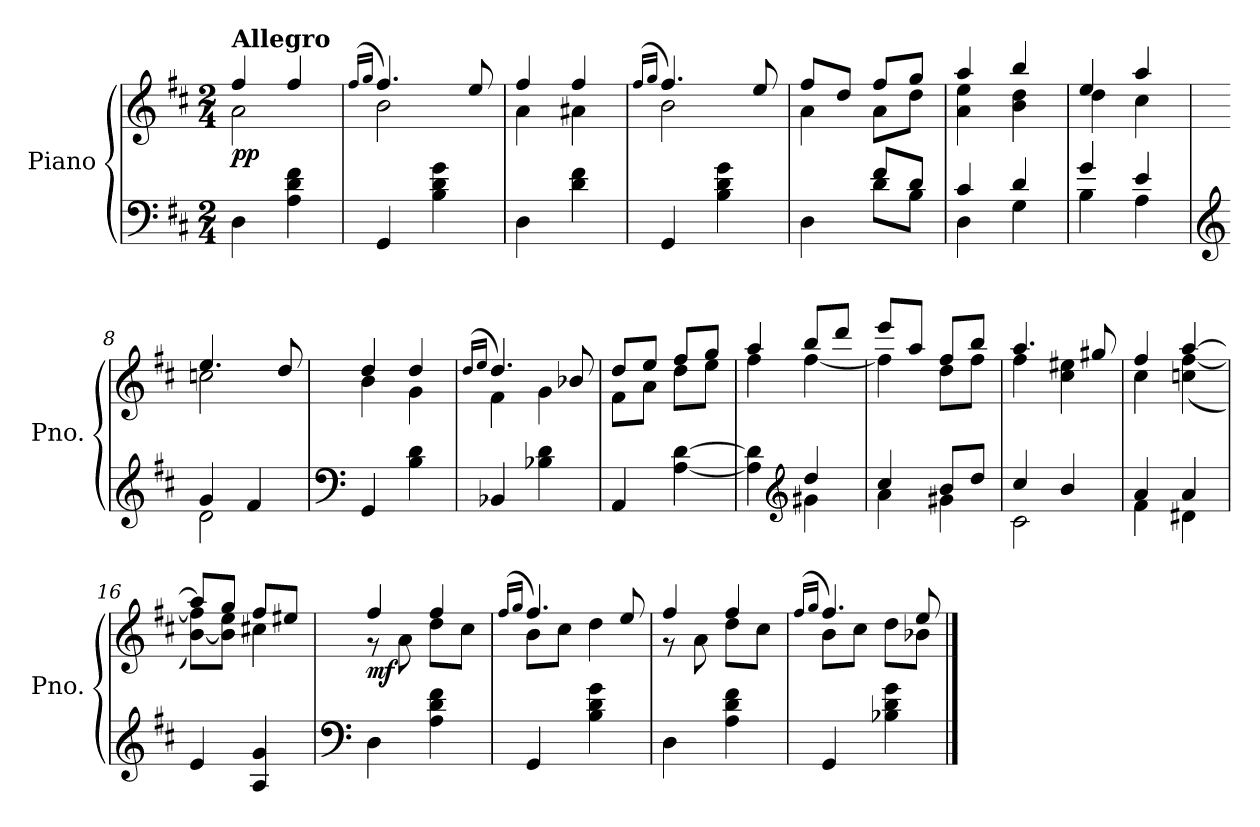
**kern	**kern	**dynam
*part1	*part1	*part1
*staff2	*staff1	*staff1/2
*I"Piano	*	*
*I'Pno.	*	*
*clefF4	*clefG2	*
*k[f#c#]	*k[f#c#]	*
*M2/4	*M2/4	*
=1	=1	=1
*	*^	*
!	!LO:TX:a:B:t=Allegro	!	!
!	!	!	!LO:DY:b
4D\	4ff#/	2a\	pp
4A\ 4d\ 4f#\	4ff#/	.	.
=2	=2	=2	=2
.	(<16qff#/LL	.	.
.	16qgg/JJ	.	.
4GG/	4.ff#/)	2b\	.
4B\ 4d\ 4g\	.	.	.
.	8ee/	.	.
=3	=3	=3	=3
4D\	4ff#/	4a\	.
4d\ 4f#\	4ff#/	4a#X\	.
=4	=4	=4	=4
.	(<16qff#/LL	.	.
.	16qgg/JJ	.	.
4GG/	4.ff#/)	2b\	.
4B\ 4d\ 4g\	.	.	.
.	8ee/	.	.
=5	=5	=5	=5
*^	*	*	*
4D\	4ryy	8ff#/L	4a\	.
.	.	8dd/J	.	.
8f#/L	8d\L	8ff#/L	8a\L	.
8d/J	8B\J	8gg/J	8dd\J	.
!!LO:LB:g=z	!!
=6	=6	=6	=6	=6
4c#/	4D\	4aa/	4a\ 4ee\	.
4d/	4G\	4bb/	4b\ 4dd\	.
=7	=7	=7	=7	=7
4g/	4B\	4ee/	4dd\	.
4e/	4A\	4aa/	4cc#\	.
=8	=8	=8	=8	=8
*clefG2	*	*	*	*
4g/	2d\	4.ee/	2ccn\	.
4f#/	.	.	.	.
.	.	8dd/	.	.
*v	*v	*	*	*
=9	=9	=9	=9
*clefF4	*	*	*
4GG/	4dd/	4b\	.
4B\ 4d\	4dd/	4g\	.
=10	=10	=10	=10
.	(<16qdd/LL	.	.
.	16qee/JJ	.	.
4BB-X/	4.dd/)	4f#\	.
4B-X\ 4d\	.	4g\	.
.	8b-X/	.	.
!!LO:LB:g=z	!!
=11	=11	=11	=11
4AA/	8dd/L	8f#\L	.
.	8ee/J	8a\J	.
[4A\ [4d\	8ff#/L	8dd\L	.
.	8gg/J	8ee\J	.
=12	=12	=12	=12
*^	*	*	*
4A\] 4d\]	4ryy	4aa/	4ff#\	.
*clefG2	*	*	*	*
4dd/	4g#X\	8bb/L	[4ff#\	.
.	.	8ddd/J	.	.
=13	=13	=13	=13	=13
4cc#/	4a\	8eee/L	4ff#\]	.
.	.	8aa/J	.	.
8b/L	4g#X\	8ff#/L	8dd\L	.
8dd/J	.	8bb/J	8ff#\J	.
=14	=14	=14	=14	=14
4cc#/	2c#\	4.aa/	4ff#\	.
4b/	.	.	4cc#\ 4ee#X\	.
.	.	8gg#X/	.	.
=15	=15	=15	=15	=15
4a/	4f#\	4ff#/	4cc#\	.
4a/	4d#X\	[4aa/	(<4ccn\ [4ff#\	.
*v	*v	*	*	*
!!LO:LB:g=z	!!
=16	=16	=16	=16
4e/	8aa/L]	[8b\ 8ff#\]L)	.
.	8gg/J	8b\] 8ee\J	.
4A/ 4g/	8ff#/L	4cc#X\	.
.	8ee#X/J	.	.
=17	=17	=17	=17
*clefF4	*	*	*
!	!	!	!LO:DY:b
4D\	4ff#/	8r	mf
.	.	8a\	.
4A\ 4d\ 4f#\	4ff#/	8dd\L	.
.	.	8cc#\J	.
=18	=18	=18	=18
.	(<16qff#/LL	.	.
.	16qgg/JJ	.	.
4GG/	4.ff#/)	8b\L	.
.	.	8cc#\J	.
4B\ 4d\ 4g\	.	4dd\	.
.	8ee/	.	.
=19	=19	=19	=19
4D\	4ff#/	8r	.
.	.	8a\	.
4A\ 4d\ 4f#\	4ff#/	8dd\L	.
.	.	8cc#\J	.
=20	=20	=20	=20
.	(<16qff#/LL	.	.
.	16qgg/JJ	.	.
4GG/	4.ff#/)	8b\L	.
.	.	8cc#\J	.
4B-X\ 4d\ 4g\	.	8dd\L	.
.	8ee/	8b-X\J	.
*	*v	*v	*
==	==	==
*-	*-	*-
